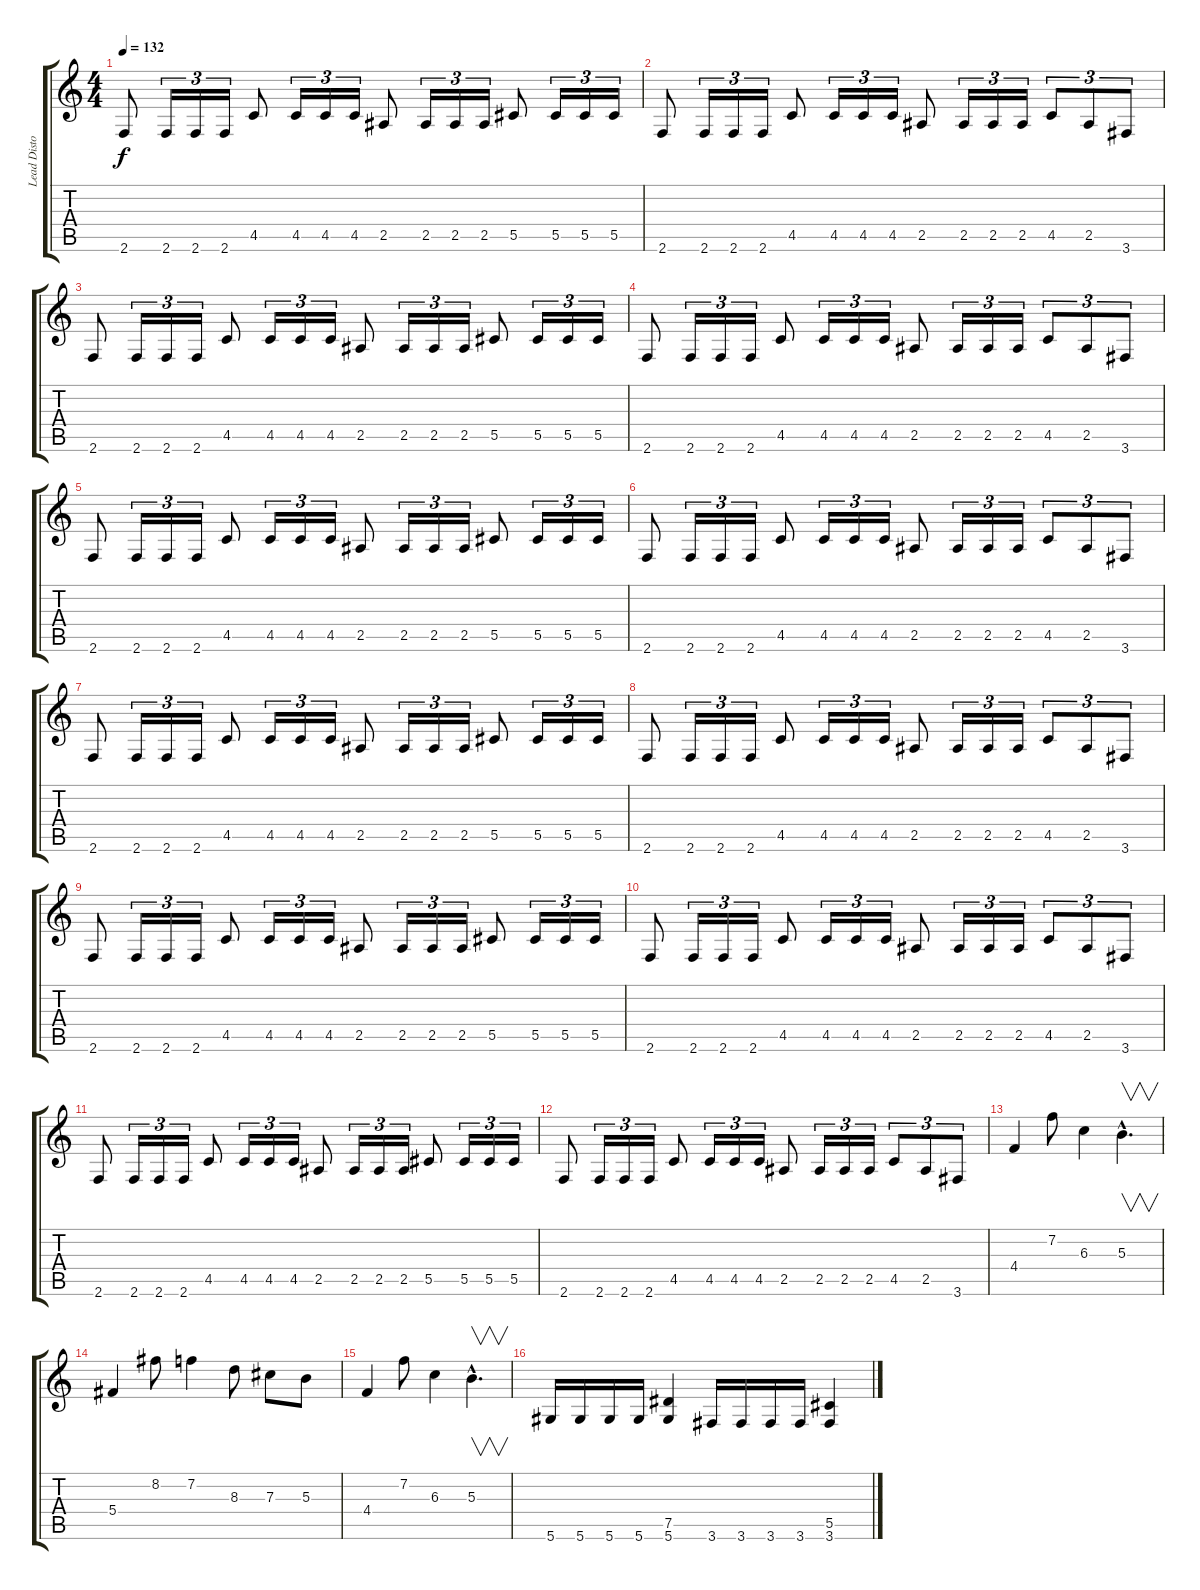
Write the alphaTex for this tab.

\track ("Lead Distortion" "Lead Disto") {instrument overdrivenguitar}
\staff {score tabs}
\tuning (Eb4 Bb3 Gb3 Db3 Ab2 Eb2) {hide}
\ts (4 4)
\tempo 132
\tempo 139
\tempo 132
\clef g2
\ks c
2.6.8{dy f instrument overdrivenguitar} 2.6.16{tu (3 2)} 2.6.16{tu (3 2)} 2.6.16{tu (3 2)} 4.5.8 4.5.16{tu (3 2)} 4.5.16{tu (3 2)} 4.5.16{tu (3 2)} 2.5.8 2.5.16{tu (3 2)} 2.5.16{tu (3 2)} 2.5.16{tu (3 2)} 5.5.8 5.5.16{tu (3 2)} 5.5.16{tu (3 2)} 5.5.16{tu (3 2)} |
2.6.8 2.6.16{tu (3 2)} 2.6.16{tu (3 2)} 2.6.16{tu (3 2)} 4.5.8 4.5.16{tu (3 2)} 4.5.16{tu (3 2)} 4.5.16{tu (3 2)} 2.5.8 2.5.16{tu (3 2)} 2.5.16{tu (3 2)} 2.5.16{tu (3 2)} 4.5.8{tu (3 2)} 2.5.8{tu (3 2)} 3.6.8{tu (3 2)} |
2.6.8 2.6.16{tu (3 2)} 2.6.16{tu (3 2)} 2.6.16{tu (3 2)} 4.5.8 4.5.16{tu (3 2)} 4.5.16{tu (3 2)} 4.5.16{tu (3 2)} 2.5.8 2.5.16{tu (3 2)} 2.5.16{tu (3 2)} 2.5.16{tu (3 2)} 5.5.8 5.5.16{tu (3 2)} 5.5.16{tu (3 2)} 5.5.16{tu (3 2)} |
2.6.8 2.6.16{tu (3 2)} 2.6.16{tu (3 2)} 2.6.16{tu (3 2)} 4.5.8 4.5.16{tu (3 2)} 4.5.16{tu (3 2)} 4.5.16{tu (3 2)} 2.5.8 2.5.16{tu (3 2)} 2.5.16{tu (3 2)} 2.5.16{tu (3 2)} 4.5.8{tu (3 2)} 2.5.8{tu (3 2)} 3.6.8{tu (3 2)} |
2.6.8 2.6.16{tu (3 2)} 2.6.16{tu (3 2)} 2.6.16{tu (3 2)} 4.5.8 4.5.16{tu (3 2)} 4.5.16{tu (3 2)} 4.5.16{tu (3 2)} 2.5.8 2.5.16{tu (3 2)} 2.5.16{tu (3 2)} 2.5.16{tu (3 2)} 5.5.8 5.5.16{tu (3 2)} 5.5.16{tu (3 2)} 5.5.16{tu (3 2)} |
2.6.8 2.6.16{tu (3 2)} 2.6.16{tu (3 2)} 2.6.16{tu (3 2)} 4.5.8 4.5.16{tu (3 2)} 4.5.16{tu (3 2)} 4.5.16{tu (3 2)} 2.5.8 2.5.16{tu (3 2)} 2.5.16{tu (3 2)} 2.5.16{tu (3 2)} 4.5.8{tu (3 2)} 2.5.8{tu (3 2)} 3.6.8{tu (3 2)} |
2.6.8 2.6.16{tu (3 2)} 2.6.16{tu (3 2)} 2.6.16{tu (3 2)} 4.5.8 4.5.16{tu (3 2)} 4.5.16{tu (3 2)} 4.5.16{tu (3 2)} 2.5.8 2.5.16{tu (3 2)} 2.5.16{tu (3 2)} 2.5.16{tu (3 2)} 5.5.8 5.5.16{tu (3 2)} 5.5.16{tu (3 2)} 5.5.16{tu (3 2)} |
2.6.8 2.6.16{tu (3 2)} 2.6.16{tu (3 2)} 2.6.16{tu (3 2)} 4.5.8 4.5.16{tu (3 2)} 4.5.16{tu (3 2)} 4.5.16{tu (3 2)} 2.5.8 2.5.16{tu (3 2)} 2.5.16{tu (3 2)} 2.5.16{tu (3 2)} 4.5.8{tu (3 2)} 2.5.8{tu (3 2)} 3.6.8{tu (3 2)} |
2.6.8 2.6.16{tu (3 2)} 2.6.16{tu (3 2)} 2.6.16{tu (3 2)} 4.5.8 4.5.16{tu (3 2)} 4.5.16{tu (3 2)} 4.5.16{tu (3 2)} 2.5.8 2.5.16{tu (3 2)} 2.5.16{tu (3 2)} 2.5.16{tu (3 2)} 5.5.8 5.5.16{tu (3 2)} 5.5.16{tu (3 2)} 5.5.16{tu (3 2)} |
2.6.8 2.6.16{tu (3 2)} 2.6.16{tu (3 2)} 2.6.16{tu (3 2)} 4.5.8 4.5.16{tu (3 2)} 4.5.16{tu (3 2)} 4.5.16{tu (3 2)} 2.5.8 2.5.16{tu (3 2)} 2.5.16{tu (3 2)} 2.5.16{tu (3 2)} 4.5.8{tu (3 2)} 2.5.8{tu (3 2)} 3.6.8{tu (3 2)} |
2.6.8 2.6.16{tu (3 2)} 2.6.16{tu (3 2)} 2.6.16{tu (3 2)} 4.5.8 4.5.16{tu (3 2)} 4.5.16{tu (3 2)} 4.5.16{tu (3 2)} 2.5.8 2.5.16{tu (3 2)} 2.5.16{tu (3 2)} 2.5.16{tu (3 2)} 5.5.8 5.5.16{tu (3 2)} 5.5.16{tu (3 2)} 5.5.16{tu (3 2)} |
2.6.8 2.6.16{tu (3 2)} 2.6.16{tu (3 2)} 2.6.16{tu (3 2)} 4.5.8 4.5.16{tu (3 2)} 4.5.16{tu (3 2)} 4.5.16{tu (3 2)} 2.5.8 2.5.16{tu (3 2)} 2.5.16{tu (3 2)} 2.5.16{tu (3 2)} 4.5.8{tu (3 2)} 2.5.8{tu (3 2)} 3.6.8{tu (3 2)} |
4.4.4 7.2.8 6.3.4 5.3{hac}.4{v d} |
5.4.4 8.2.8 7.2.4 8.3.8 7.3.8 5.3.8 |
4.4.4 7.2.8 6.3.4 5.3{hac}.4{v d} |
5.6.16 5.6.16 5.6.16 5.6.16 (7.5 5.6).4 3.6.16 3.6.16 3.6.16 3.6.16 (5.5 3.6).4
